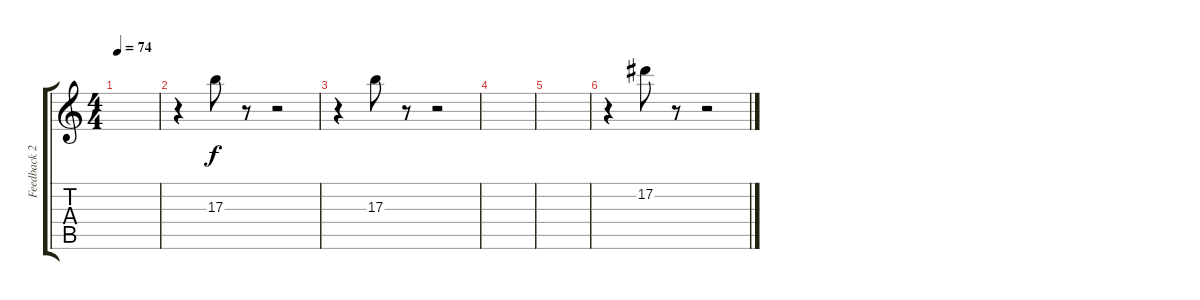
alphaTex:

\track ("Feedback 2" "Feedback 2") {instrument distortionguitar}
\staff {score tabs}
\tuning (Eb4 Bb3 Gb3 Db3 Ab2 Eb2) {hide}
\ts (4 4)
\tempo 74
\clef g2
\ks c
|
r.4 17.3.8 r.8 r.2 |
r.4 17.3.8 r.8 r.2 |
|
|
r.4 17.2.8{volume 9} r.8 r.2
